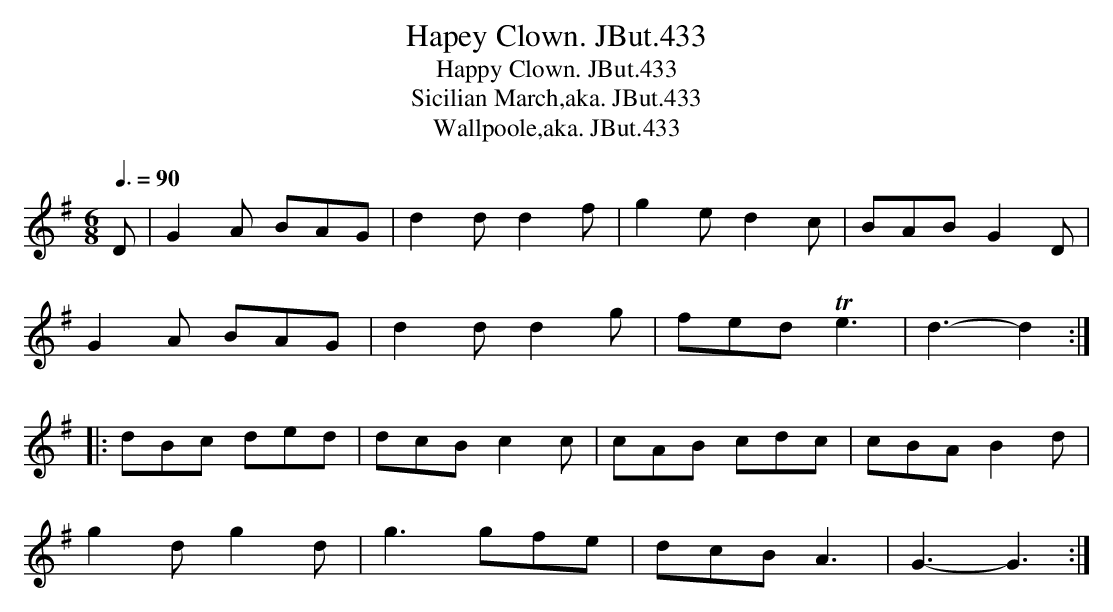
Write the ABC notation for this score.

X:1
T:Hapey Clown. JBut.433
T:Happy Clown. JBut.433
T:Sicilian March,aka. JBut.433
T:Wallpoole,aka. JBut.433
M:6/8
L:1/8
Q:3/8=90
K:G
D|G2A BAG|d2d d2f|g2e d2c|BAB G2D|
G2A BAG|d2d d2g|fed !trill!e3|d3- d2:|
|:dBc ded|dcB c2c|cAB cdc|cBA B2d|
g2d g2d|g3 gfe|dcB A3|G3- G3:|
